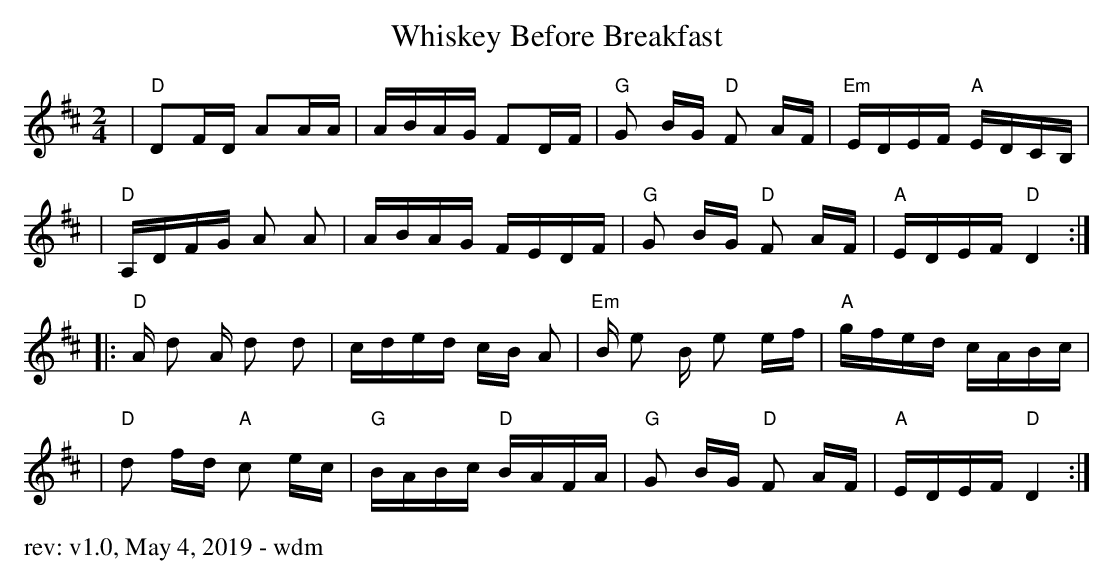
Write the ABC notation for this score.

X:1
T: Whiskey Before Breakfast
M: 2/4
L: 1/16
K: Dmaj
| "D" D2,FD A2AA | ABAG F2DF | "G" G2 BG "D"F2 AF | "Em" EDEF "A" EDCB, |
| "D"A,DFG A2 A2 | ABAG FEDF | "G" G2 BG "D" F2 AF | "A" EDEF "D" D4 :|
|: "D" A d2 A d2 d2 | cded cB A2 | "Em" B e2 B e2 ef | "A" gfed cABc |
| "D" d2 fd "A" c2 ec | "G" BABc "D" BAFA | "G" G2 BG "D" F2 AF | "A" EDEF "D" D4 :|
